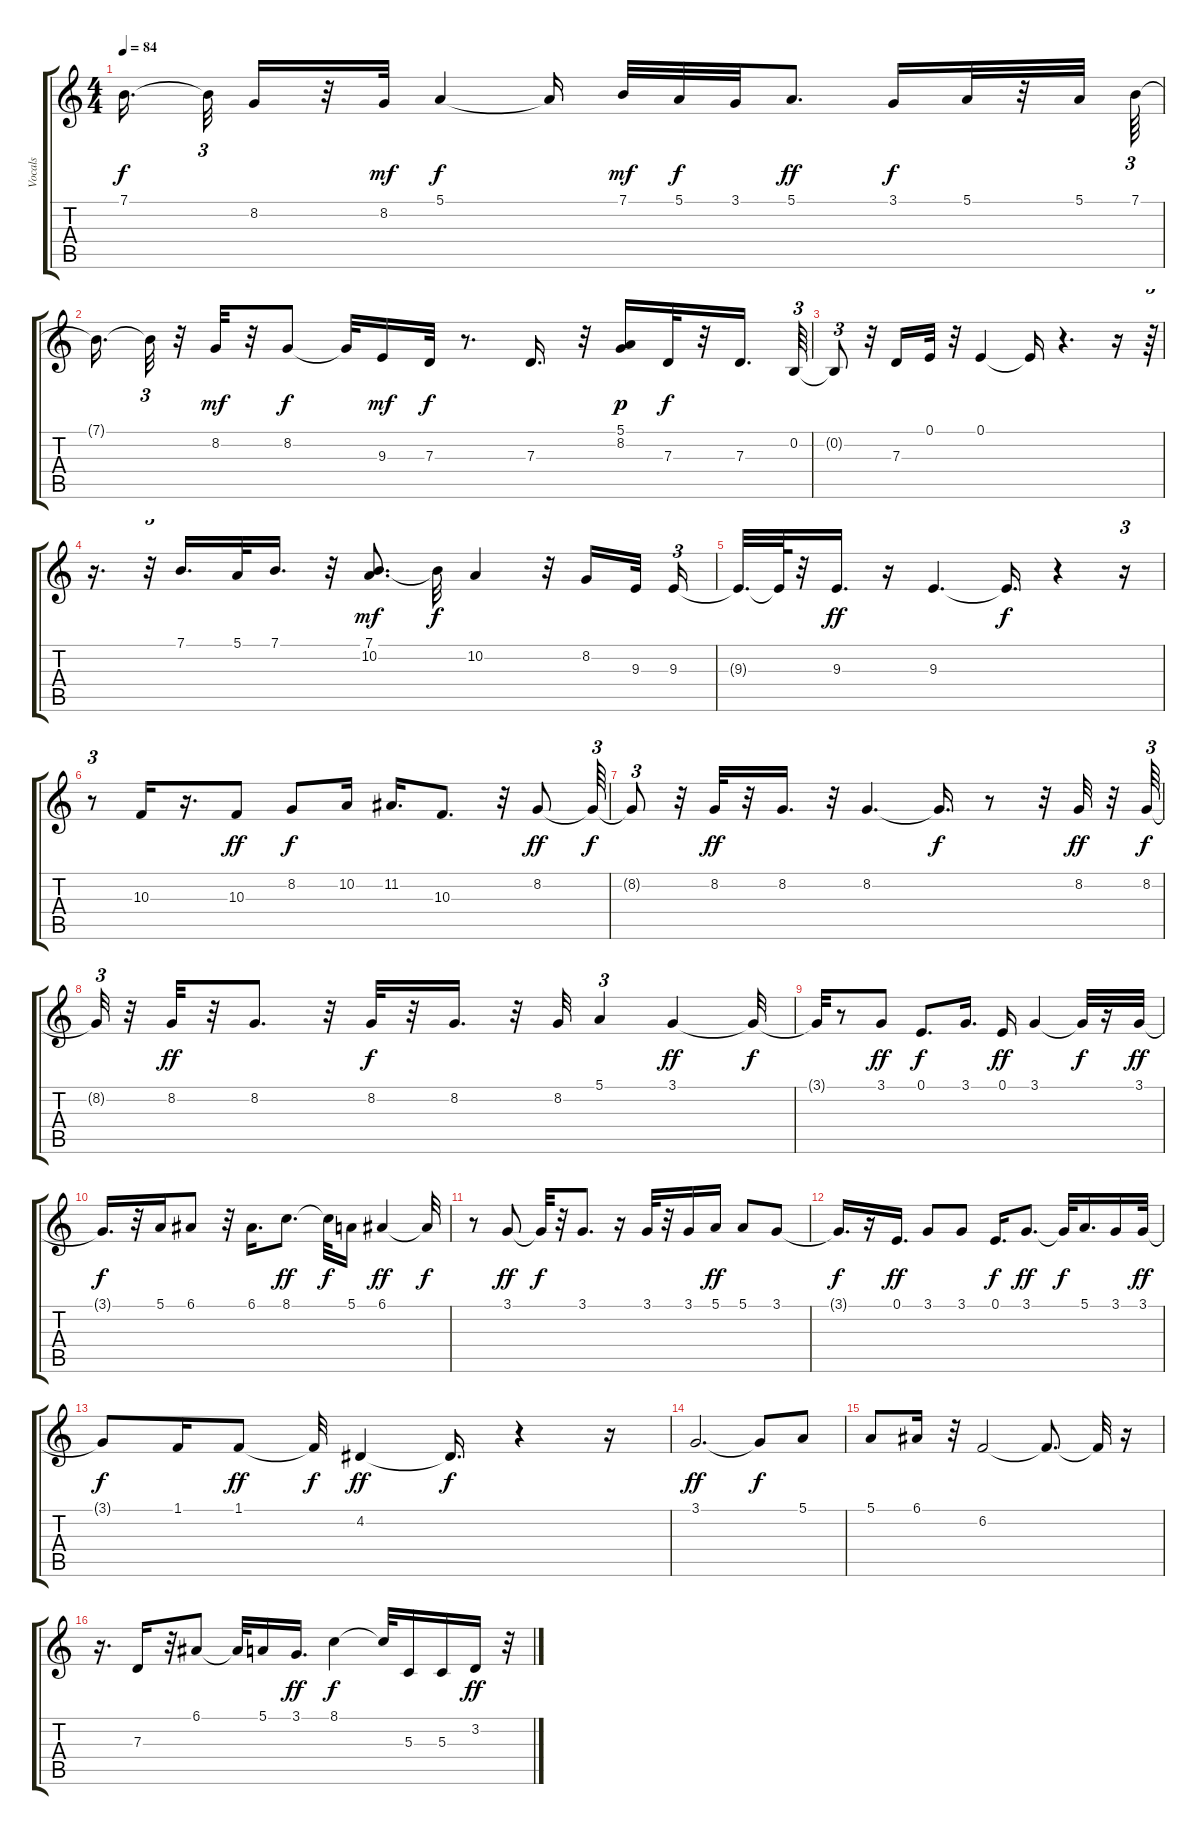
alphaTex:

\track ("Vocals" "Vocals") {instrument oboe}
\staff {score tabs}
\tuning (E4 B3 G3 D3 A2 E2) {hide}
\ts (4 4)
\tempo 84
\clef g2
\ks c
7.1{t}.16{d dy f beam splitsecondary} 7.1{t}.32{tu (3 2)} 8.2.16 r.32 8.2.32{dy mf} 5.1.4{dy f} 5.1{t}.16 7.1.32{dy mf} 5.1.32{dy f} 3.1.32 5.1.8{d dy ff} 3.1.16{dy f} 5.1.32 r.32 5.1.32 7.1.64{tu (3 2)} |
7.1{t}.16{d} 7.1{t}.32{tu (3 2)} r.32 8.2.32{dy mf} r.32 8.2.8{dy f} 8.2{t}.32 9.3.16{dy mf} 7.3.32{dy f} r.8{d} 7.3.16{d} r.32 (5.1 8.2).16{dy p} 7.3.32{dy f} r.32 7.3.16{d} 0.2.64{tu (3 2)} |
0.2{t}.8{tu (3 2)} r.32 7.3.16 0.1.32 r.32 0.1.4 0.1{t}.16 r.4{d} r.16 r.64{tu (3 2)} |
r.16{d} r.32{tu (3 2)} 7.1.16{d} 5.1.32 7.1.16{d} r.32 (7.1 10.2).8{d dy mf} 7.1{t}.32{dy f} 10.2.4 r.32 8.2.16 9.3.32{beam splitsecondary} 9.3.16{tu (3 2)} |
9.3{t}.32{d} 9.3{t}.64 r.32 9.3.16{d dy ff} r.16 9.3.4{d} 9.3{t}.16{d dy f} r.4 r.16{tu (3 2)} |
r.8{tu (3 2)} 10.3.16 r.16{d} 10.3.8{dy ff} 8.2.8{dy f} 10.2.16 11.2.16{d} 10.3.8{d} r.32 8.2.8{dy ff} 8.2{t}.64{tu (3 2) dy f} |
8.2{t}.8{tu (3 2)} r.32 8.2.32{dy ff} r.32 8.2.16{d} r.32 8.2.4{d} 8.2{t}.16{d dy f} r.8 r.32 8.2.32{dy ff} r.32 8.2.64{tu (3 2) dy f} |
8.2{t}.32{tu (3 2)} r.32 8.2.32{dy ff} r.32 8.2.8{d} r.32 8.2.32{dy f} r.32 8.2.16{d} r.32 8.2.32 5.1.4{tu (3 2)} 3.1.4{dy ff} 3.1{t}.32{dy f} |
3.1{t}.32 r.8 3.1.8{dy ff} 0.1.8{d dy f} 3.1.16{d} 0.1.16{dy ff} 3.1.4 3.1{t}.32{dy f} r.16 3.1.32{dy ff} |
3.1{t}.16{d dy f} r.32 5.1.16 6.1.8 r.32 6.1.16{d} 8.1.8{d dy ff} 8.1{t}.32{dy f} 5.1.16 6.1.4{dy ff} 6.1{t}.32{dy f} |
r.8 3.1.8{dy ff} 3.1{t}.32{dy f} r.32 3.1.8{d} r.16 3.1.32 r.32 3.1.16 5.1.16{dy ff} 5.1.8 3.1.8 |
3.1{t}.16{d dy f} r.16 0.1.16{d dy ff} 3.1.8 3.1.8 0.1.16{d dy f} 3.1.8{d dy ff} 3.1{t}.32{dy f} 5.1.16{d} 3.1.16 3.1.32{dy ff} |
3.1{t}.8{dy f} 1.1.16 1.1.8{dy ff} 1.1{t}.32{dy f} 4.2.4{dy ff} 4.2{t}.16{d dy f} r.4 r.16 |
3.1.2{d dy ff} 3.1{t}.8{dy f} 5.1.8 |
5.1.8 6.1.16 r.32 6.2.2 6.2{t}.8{d} 6.2{t}.32 r.16 |
r.16{d} 7.3.16 r.32 6.1.8 6.1{t}.32 5.1.16 3.1.16{d dy ff} 8.1.4{dy f} 8.1{t}.32 5.3.16 5.3.16 3.2.16{dy ff} r.32
